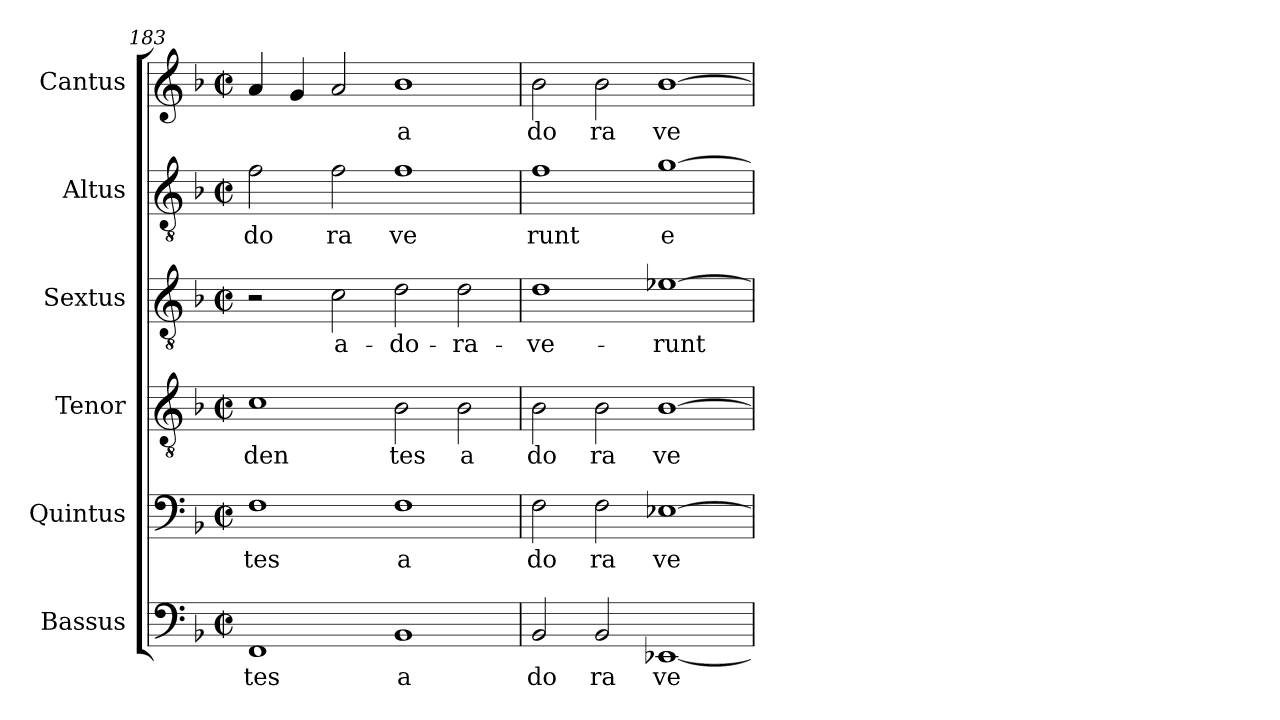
**kern	**text	**kern	**text	**kern	**text	**kern	**text	**kern	**text	**kern	**text
*part6	*part6	*part5	*part5	*part4	*part4	*part3	*part3	*part2	*part2	*part1	*part1
*staff6	*staff6	*staff5	*staff5	*staff4	*staff4	*staff3	*staff3	*staff2	*staff2	*staff1	*staff1
*I"Bassus	*	*I"Quintus	*	*I"Tenor	*	*I"Sextus	*	*I"Altus	*	*I"Cantus	*
*I'Bassus	*	*I'Quintus	*	*I'Tenor	*	*I'Sextus	*	*I'Altus	*	*I'Cantus	*
*clefF4	*	*clefF4	*	*clefGv2	*	*clefGv2	*	*clefGv2	*	*clefG2	*
*k[b-]	*	*k[b-]	*	*k[b-]	*	*k[b-]	*	*k[b-]	*	*k[b-]	*
*F:	*	*F:	*	*F:	*	*F:	*	*F:	*	*F:	*
*M2/2	*	*M2/2	*	*M2/2	*	*M2/2	*	*M2/2	*	*M2/2	*
*met(c|)	*	*met(c|)	*	*met(c|)	*	*met(c|)	*	*met(c|)	*	*met(c|)	*
=183	=183	=183	=183	=183	=183	=183	=183	=183	=183	=183	=183
!	!LO:LY:b:cj	!	!LO:LY:b:cj	!	!LO:LY:b:cj	!	!	!	!LO:LY:b:cj	!	!
1FF	tes	1F	tes	1c	den	2r	.	2f\	do	4a/	.
.	.	.	.	.	.	.	.	.	.	4g/	.
!	!	!	!	!	!	!	!LO:LY:b:cj	!	!LO:LY:b:cj	!	!
.	.	.	.	.	.	2c\	a-	2f\	ra	2a/	.
!	!LO:LY:b:cj	!	!LO:LY:b:cj	!	!LO:LY:b:cj	!	!LO:LY:b:cj	!	!LO:LY:b:cj	!	!LO:LY:b:cj
1BB-	a	1F	a	2B-\	tes	2d\	-do-	1f	ve	1b-	a
!	!	!	!	!	!LO:LY:b:cj	!	!LO:LY:b:cj	!	!	!	!
.	.	.	.	2B-\	a	2d\	-ra-	.	.	.	.
=184	=184	=184	=184	=184	=184	=184	=184	=184	=184	=184	=184
!	!LO:LY:b:cj	!	!LO:LY:b:cj	!	!LO:LY:b:cj	!	!LO:LY:b:cj	!	!LO:LY:b:cj	!	!LO:LY:b:cj
2BB-/	do	2F\	do	2B-\	do	1d	-ve-	1f	runt	2b-\	do
!	!LO:LY:b:cj	!	!LO:LY:b:cj	!	!LO:LY:b:cj	!	!	!	!	!	!LO:LY:b:cj
2BB-/	ra	2F\	ra	2B-\	ra	.	.	.	.	2b-\	ra
!	!LO:LY:b:cj	!	!LO:LY:b:cj	!	!LO:LY:b:cj	!	!LO:LY:b	!	!LO:LY:b:rj	!	!LO:LY:b:cj
[<1EE-X	ve	[>1E-X	ve	[>1B-	ve	[>1e-X	-runt	[>1g	e	[>1b-	ve
=	=	=	=	=	=	=	=	=	=	=	=
*-	*-	*-	*-	*-	*-	*-	*-	*-	*-	*-	*-
